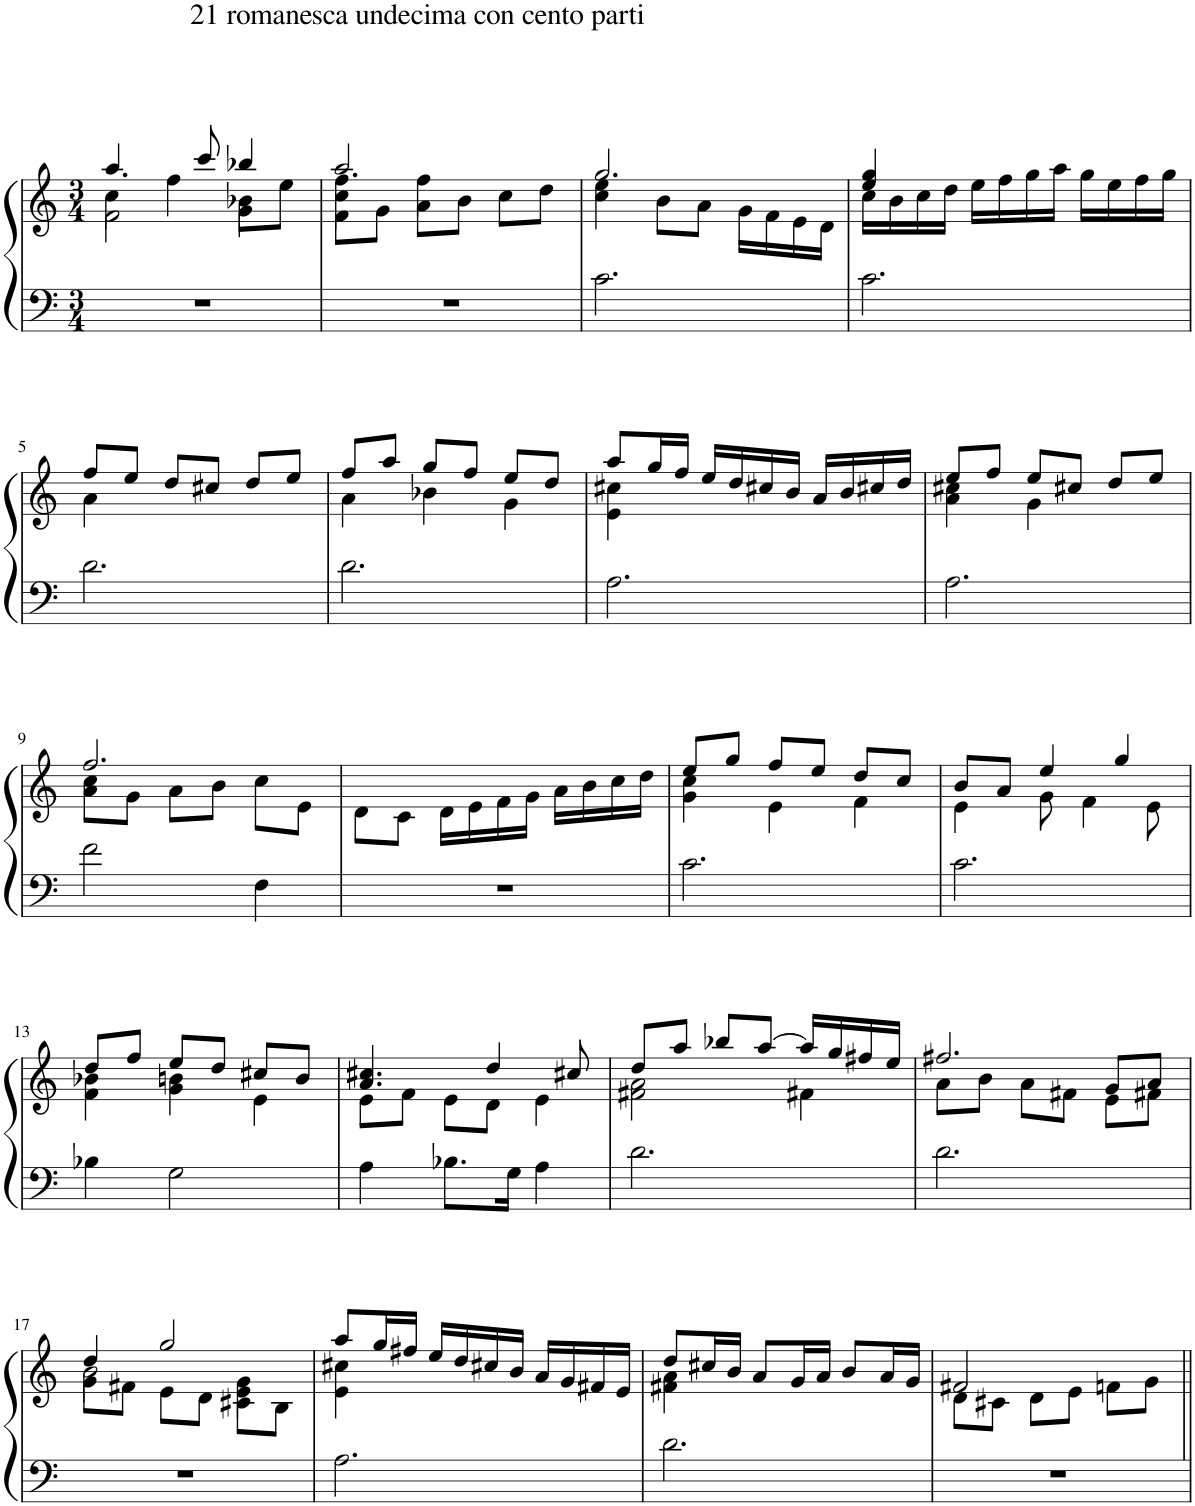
**kern	**kern
*part1	*part1
*staff2	*staff1
*I"Piano	*
*I'Pno.	*
*clefF4	*clefG2
*k[]	*k[]
*M3/4	*M3/4
=1	=1
*	*^
*	*	*^
2.r	4.aa/	4cc\	2f\
.	.	4ff\	.
.	8ccc/	.	.
.	4bb-X/	8b-X\L	4g\
.	.	8ee\J	.
=2	=2	=2	=2
2.r	2.aa/	4cc\ 4ff\	8f\L
.	.	.	8g\J
.	.	4ff\	8a\L
.	.	.	8b\J
.	.	8cc\L	4ryy
.	.	8dd\J	.
*	*	*v	*v
=3	=3	=3
2.c\	2.gg/	4cc\ 4ee\
.	.	8b\L
.	.	8a\J
.	.	16g\LL
.	.	16f\
.	.	16e\
.	.	16d\JJ
=4	=4	=4
2.c\	4ee/ 4gg/	16cc\LL
.	.	16b\
.	.	16cc\
.	.	16dd\JJ
.	16ee\LL	2ryy
.	16ff\	.
.	16gg\	.
.	16aa\JJ	.
.	16gg\LL	.
.	16ee\	.
.	16ff\	.
.	16gg\JJ	.
!!LO:LB:g=z	!!
=5	=5	=5
2.d\	8ff/L	4a\
.	8ee/J	.
.	8dd/L	2ryy
.	8cc#X/J	.
.	8dd/L	.
.	8ee/J	.
=6	=6	=6
2.d\	8ff/L	4a\
.	8aa/J	.
.	8gg/L	4b-X\
.	8ff/J	.
.	8ee/L	4g\
.	8dd/J	.
=7	=7	=7
2.A\	8aa/L	4e\ 4cc#X\
.	16gg/L	.
.	16ff/JJ	.
.	16ee/LL	2ryy
.	16dd/	.
.	16cc#X/	.
.	16b/JJ	.
.	16a/LL	.
.	16b/	.
.	16cc#X/	.
.	16dd/JJ	.
=8	=8	=8
2.A\	8ee/L	4a\ 4cc#X\
.	8ff/J	.
.	8ee/L	4g\
.	8cc#X/J	.
.	8dd/L	4ryy
.	8ee/J	.
!!LO:LB:g=z	!!
=9	=9	=9
2f\	2.ff/	8a\ 8cc\L
.	.	8g\J
.	.	8a\L
.	.	8b\J
4F\	.	8cc\L
.	.	8e\J
*	*v	*v
=10	=10
2.r	8d\L
.	8c\J
.	16d\LL
.	16e\
.	16f\
.	16g\JJ
.	16a\LL
.	16b\
.	16cc\
.	16dd\JJ
=11	=11
*	*^
2.c\	8ee/L	4g\ 4cc\
.	8gg/J	.
.	8ff/L	4e\
.	8ee/J	.
.	8dd/L	4f\
.	8cc/J	.
=12	=12	=12
2.c\	8b/L	4e\
.	8a/J	.
.	4ee/	8g\
.	.	4f\
.	4gg/	.
.	.	8e\
!!LO:LB:g=z	!!
=13	=13	=13
4B-X\	8dd/L	4f\ 4b-X\
.	8ff/J	.
2G\	8ee/L	4g\ 4bn\
.	8dd/J	.
.	8cc#X/L	4e\
.	8b/J	.
=14	=14	=14
4A\	4.a/ 4.cc#X/	8e\L
.	.	8f\J
8.B-X\L	.	8e\L
.	4dd/	8d\J
16G\Jk	.	.
4A\	.	4e\
.	8cc#X/	.
=15	=15	=15
2.d\	8dd/L	2f#X\ 2a\
.	8aa/J	.
.	8bb-X/L	.
.	[8aa/J	.
.	16aa/LL]	4f#X\
.	16gg/	.
.	16ff#X/	.
.	16ee/JJ	.
=16	=16	=16
*	*	*^
2.d\	2.ff#X/	8a\L	2ryy
.	.	8b\J	.
.	.	8a\L	.
.	.	8f#X\J	.
.	.	8g/L	8e\L
.	.	8a/J	8f#X\J
!!LO:LB:g=z	!!	!!
=17	=17	=17	=17
2.r	4dd/	8g\L	2b\
.	.	8f#X\J	.
.	2gg/	8e\L	.
.	.	8d\J	.
.	.	8c#X\L	4e\ 4g\
.	.	8B\J	.
*	*	*v	*v
=18	=18	=18
2.A\	8aa/L	4e\ 4cc#X\
.	16gg/L	.
.	16ff#X/JJ	.
.	16ee/LL	2ryy
.	16dd/	.
.	16cc#X/	.
.	16b/JJ	.
.	16a/LL	.
.	16g/	.
.	16f#X/	.
.	16e/JJ	.
=19	=19	=19
2.d\	8dd/L	4f#X\ 4a\
.	16cc#X/L	.
.	16b/JJ	.
.	8a/L	2ryy
.	16g/L	.
.	16a/JJ	.
.	8b/L	.
.	16a/L	.
.	16g/JJ	.
=20	=20	=20
2.r	2f#X/	8d\L
.	.	8c#X\J
.	.	8d\L
.	.	8e\J
.	8fn\L	4ryy
.	8g\J	.
*	*v	*v
=||	=||
*-	*-
